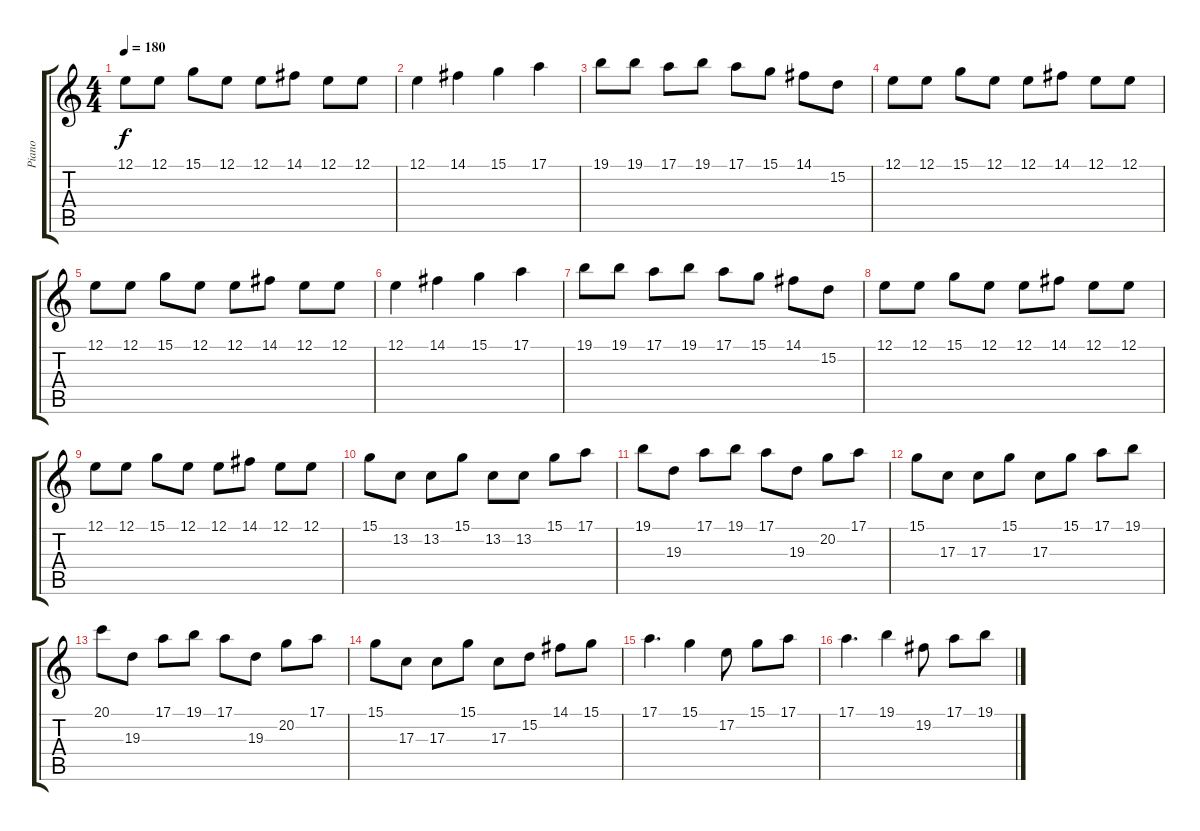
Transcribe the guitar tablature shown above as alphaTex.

\track ("Piano" "Piano") {instrument acousticgrandpiano}
\staff {score tabs}
\tuning (E4 B3 G3 D3 A2 E2) {hide}
\ts (4 4)
\tempo 180
\clef g2
\ks c
12.1.8{dy f} 12.1.8 15.1.8 12.1.8 12.1.8 14.1.8 12.1.8 12.1.8 |
12.1.4 14.1.4 15.1.4 17.1.4 |
19.1.8 19.1.8 17.1.8 19.1.8 17.1.8 15.1.8 14.1.8 15.2.8 |
12.1.8 12.1.8 15.1.8 12.1.8 12.1.8 14.1.8 12.1.8 12.1.8 |
12.1.8 12.1.8 15.1.8 12.1.8 12.1.8 14.1.8 12.1.8 12.1.8 |
12.1.4 14.1.4 15.1.4 17.1.4 |
19.1.8 19.1.8 17.1.8 19.1.8 17.1.8 15.1.8 14.1.8 15.2.8 |
12.1.8 12.1.8 15.1.8 12.1.8 12.1.8 14.1.8 12.1.8 12.1.8 |
12.1.8 12.1.8 15.1.8 12.1.8 12.1.8 14.1.8 12.1.8 12.1.8 |
15.1.8 13.2.8 13.2.8 15.1.8 13.2.8 13.2.8 15.1.8 17.1.8 |
19.1.8 19.3.8 17.1.8 19.1.8 17.1.8 19.3.8 20.2.8 17.1.8 |
15.1.8 17.3.8 17.3.8 15.1.8 17.3.8 15.1.8 17.1.8 19.1.8 |
20.1.8 19.3.8 17.1.8 19.1.8 17.1.8 19.3.8 20.2.8 17.1.8 |
15.1.8 17.3.8 17.3.8 15.1.8 17.3.8 15.2.8 14.1.8 15.1.8 |
17.1.4{d} 15.1.4 17.2.8 15.1.8 17.1.8 |
17.1.4{d} 19.1.4 19.2.8 17.1.8 19.1.8
